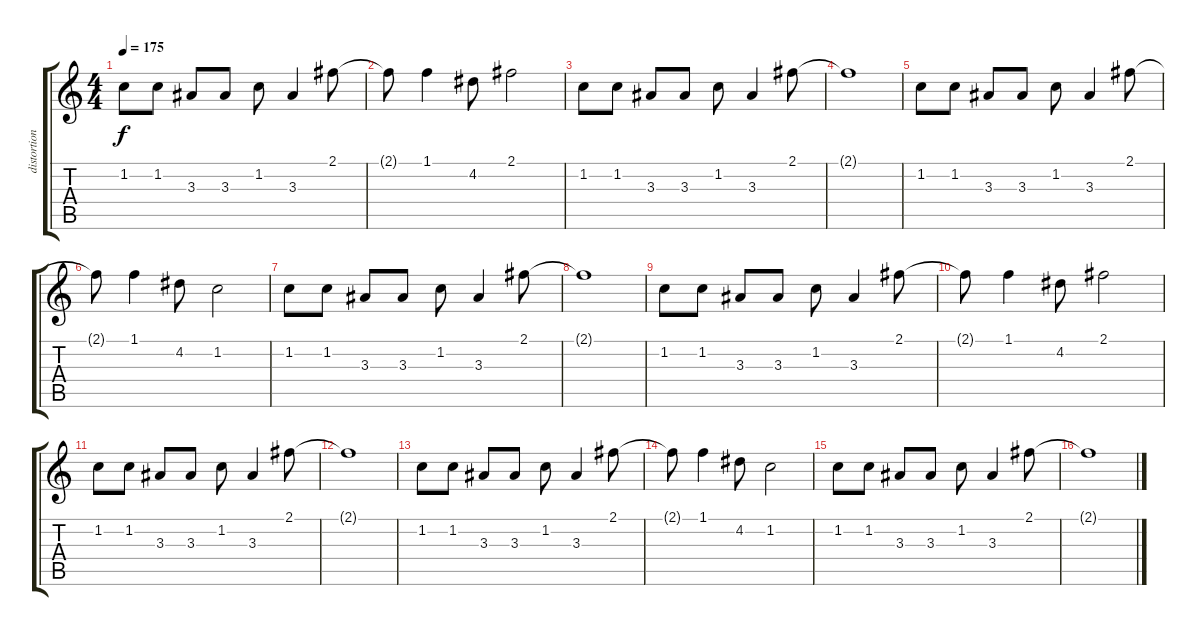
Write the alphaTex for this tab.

\track ("distortion" "distortion") {instrument distortionguitar}
\staff {score tabs}
\tuning (E4 B3 G3 D3 A2 E2) {hide}
\ts (4 4)
\tempo 175
\clef g2
\ks c
1.2.8{dy f volume 2} 1.2.8{volume 2} 3.3.8{volume 2} 3.3.8{volume 2} 1.2.8{volume 2} 3.3.4{volume 2} 2.1.8{volume 3} |
2.1{t}.8 1.1.4{volume 3} 4.2.8{volume 3} 2.1.2{volume 3} |
1.2.8{volume 4} 1.2.8{volume 4} 3.3.8{volume 4} 3.3.8{volume 4} 1.2.8{volume 4} 3.3.4{volume 5} 2.1.8{volume 5} |
2.1{t}.1 |
1.2.8{volume 6} 1.2.8{volume 6} 3.3.8{volume 6} 3.3.8{volume 7} 1.2.8{volume 7} 3.3.4{volume 7} 2.1.8{volume 7} |
2.1{t}.8 1.1.4{volume 8} 4.2.8{volume 8} 1.2.2{volume 8} |
1.2.8{volume 8} 1.2.8{volume 9} 3.3.8{volume 9} 3.3.8{volume 9} 1.2.8{volume 9} 3.3.4{volume 9} 2.1.8{volume 10} |
2.1{t}.1 |
1.2.8{volume 11} 1.2.8 3.3.8 3.3.8 1.2.8 3.3.4 2.1.8 |
2.1{t}.8 1.1.4 4.2.8 2.1.2 |
1.2.8 1.2.8 3.3.8 3.3.8 1.2.8 3.3.4 2.1.8 |
2.1{t}.1 |
1.2.8 1.2.8 3.3.8 3.3.8 1.2.8 3.3.4 2.1.8 |
2.1{t}.8 1.1.4 4.2.8 1.2.2 |
1.2.8 1.2.8 3.3.8 3.3.8 1.2.8 3.3.4 2.1.8 |
2.1{t}.1
